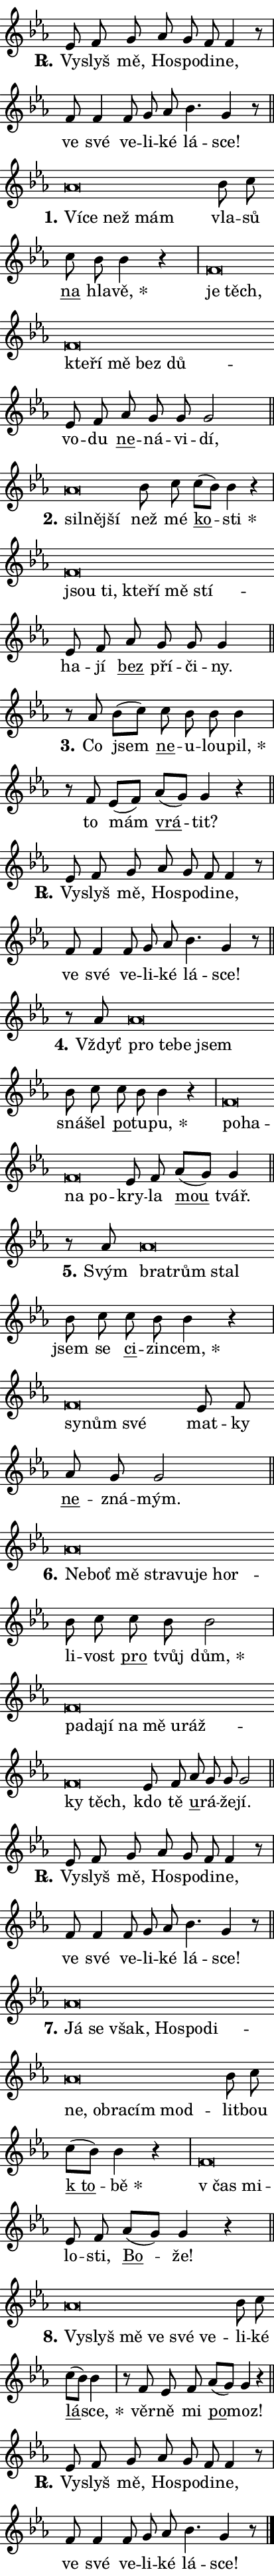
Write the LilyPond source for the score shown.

\version "2.22.1"
\header { tagline = "" }
\paper {
  indent = 0\cm
  top-margin = 0\cm
  right-margin = 0\cm
  bottom-margin = 0\cm
  left-margin = 0\cm
  paper-width = 7\cm
  page-breaking = #ly:one-page-breaking
  system-system-spacing.basic-distance = #11
  score-system-spacing.basic-distance = #11
  ragged-last = ##f
}


%% Author: Thomas Morley
%% https://lists.gnu.org/archive/html/lilypond-user/2020-05/msg00002.html
#(define (line-position grob)
"Returns position of @var[grob} in current system:
   @code{'start}, if at first time-step
   @code{'end}, if at last time-step
   @code{'middle} otherwise
"
  (let* ((col (ly:item-get-column grob))
         (ln (ly:grob-object col 'left-neighbor))
         (rn (ly:grob-object col 'right-neighbor))
         (col-to-check-left (if (ly:grob? ln) ln col))
         (col-to-check-right (if (ly:grob? rn) rn col))
         (break-dir-left
           (and
             (ly:grob-property col-to-check-left 'non-musical #f)
             (ly:item-break-dir col-to-check-left)))
         (break-dir-right
           (and
             (ly:grob-property col-to-check-right 'non-musical #f)
             (ly:item-break-dir col-to-check-right))))
        (cond ((eqv? 1 break-dir-left) 'start)
              ((eqv? -1 break-dir-right) 'end)
              (else 'middle))))

#(define (tranparent-at-line-position vctor)
  (lambda (grob)
  "Relying on @code{line-position} select the relevant enry from @var{vctor}.
Used to determine transparency,"
    (case (line-position grob)
      ((end) (not (vector-ref vctor 0)))
      ((middle) (not (vector-ref vctor 1)))
      ((start) (not (vector-ref vctor 2))))))

noteHeadBreakVisibility =
#(define-music-function (break-visibility)(vector?)
"Makes @code{NoteHead}s transparent relying on @var{break-visibility}"
#{
  \override NoteHead.transparent =
    #(tranparent-at-line-position break-visibility)
#})

#(define delete-ledgers-for-transparent-note-heads
  (lambda (grob)
    "Reads whether a @code{NoteHead} is transparent.
If so this @code{NoteHead} is removed from @code{'note-heads} from
@var{grob}, which is supposed to be @code{LedgerLineSpanner}.
As a result ledgers are not printed for this @code{NoteHead}"
    (let* ((nhds-array (ly:grob-object grob 'note-heads))
           (nhds-list
             (if (ly:grob-array? nhds-array)
                 (ly:grob-array->list nhds-array)
                 '()))
           ;; Relies on the transparent-property being done before
           ;; Staff.LedgerLineSpanner.after-line-breaking is executed.
           ;; This is fragile ...
           (to-keep
             (remove
               (lambda (nhd)
                 (ly:grob-property nhd 'transparent #f))
               nhds-list)))
      ;; TODO find a better method to iterate over grob-arrays, similiar
      ;; to filter/remove etc for lists
      ;; For now rebuilt from scratch
      (set! (ly:grob-object grob 'note-heads)  '())
      (for-each
        (lambda (nhd)
          (ly:pointer-group-interface::add-grob grob 'note-heads nhd))
        to-keep))))

hideNotes = {
  \noteHeadBreakVisibility #begin-of-line-visible
}
unHideNotes = {
  \noteHeadBreakVisibility #all-visible
}

% work-around for resetting accidentals
% https://lilypond.org/doc/v2.23/Documentation/notation/displaying-rhythms#unmetered-music
cadenzaMeasure = {
  \cadenzaOff
  \partial 1024 s1024
  \cadenzaOn
}

#(define-markup-command (accent layout props text) (markup?)
  "Underline accented syllable"
  (interpret-markup layout props
    #{\markup \override #'(offset . 4.3) \underline { #text }#}))

responsum = \markup \concat {
  "R" \hspace #-1.05 \path #0.1 #'((moveto 0 0.07) (lineto 0.9 0.8)) \hspace #0.05 "."
}

\layout {
    \context {
        \Staff
        \remove "Time_signature_engraver"
        \override LedgerLineSpanner.after-line-breaking = #delete-ledgers-for-transparent-note-heads
    }
    \context {
        \Voice {
            \override NoteHead.output-attributes = #'((class . "notehead"))
            \override Hairpin.height = #0.55
        }
    }
    \context {
        \Lyrics {
            \override StanzaNumber.output-attributes = #'((class . "stanzanumber"))
            \override LyricSpace.minimum-distance = #0.9
            \override LyricText.font-name = #"TeX Gyre Schola"
            \override LyricText.font-size = 1
            \override StanzaNumber.font-name = #"TeX Gyre Schola Bold"
            \override StanzaNumber.font-size = 1
        }
    }
}

% magnetic-lyrics.ily
%
%   written by
%     Jean Abou Samra <jean@abou-samra.fr>
%     Werner Lemberg <wl@gnu.org>
%
%   adapted by
%     Jiri Hon <jiri.hon@gmail.com>
%
% Version 2022-Apr-15

% https://www.mail-archive.com/lilypond-user@gnu.org/msg149350.html

#(define (Left_hyphen_pointer_engraver context)
   "Collect syllable-hyphen-syllable occurrences in lyrics and store
them in properties.  This engraver only looks to the left.  For
example, if the lyrics input is @code{foo -- bar}, it does the
following.

@itemize @bullet
@item
Set the @code{text} property of the @code{LyricHyphen} grob between
@q{foo} and @q{bar} to @code{foo}.

@item
Set the @code{left-hyphen} property of the @code{LyricText} grob with
text @q{foo} to the @code{LyricHyphen} grob between @q{foo} and
@q{bar}.
@end itemize

Use this auxiliary engraver in combination with the
@code{lyric-@/text::@/apply-@/magnetic-@/offset!} hook."
   (let ((hyphen #f)
         (text #f))
     (make-engraver
      (acknowledgers
       ((lyric-syllable-interface engraver grob source-engraver)
        (set! text grob)))
      (end-acknowledgers
       ((lyric-hyphen-interface engraver grob source-engraver)
        ;(when (not (grob::has-interface grob 'lyric-space-interface))
          (set! hyphen grob)));)
      ((stop-translation-timestep engraver)
       (when (and text hyphen)
         (ly:grob-set-object! text 'left-hyphen hyphen))
       (set! text #f)
       (set! hyphen #f)))))

#(define (lyric-text::apply-magnetic-offset! grob)
   "If the space between two syllables is less than the value in
property @code{LyricText@/.details@/.squash-threshold}, move the right
syllable to the left so that it gets concatenated with the left
syllable.

Use this function as a hook for
@code{LyricText@/.after-@/line-@/breaking} if the
@code{Left_@/hyphen_@/pointer_@/engraver} is active."
   (let ((hyphen (ly:grob-object grob 'left-hyphen #f)))
     (when hyphen
       (let ((left-text (ly:spanner-bound hyphen LEFT)))
         (when (grob::has-interface left-text 'lyric-syllable-interface)
           (let* ((common (ly:grob-common-refpoint grob left-text X))
                  (this-x-ext (ly:grob-extent grob common X))
                  (left-x-ext
                   (begin
                     ;; Trigger magnetism for left-text.
                     (ly:grob-property left-text 'after-line-breaking)
                     (ly:grob-extent left-text common X)))
                  ;; `delta` is the gap width between two syllables.
                  (delta (- (interval-start this-x-ext)
                            (interval-end left-x-ext)))
                  (details (ly:grob-property grob 'details))
                  (threshold (assoc-get 'squash-threshold details 0.2)))
             (when (< delta threshold)
               (let* (;; We have to manipulate the input text so that
                      ;; ligatures crossing syllable boundaries are not
                      ;; disabled.  For languages based on the Latin
                      ;; script this is essentially a beautification.
                      ;; However, for non-Western scripts it can be a
                      ;; necessity.
                      (lt (ly:grob-property left-text 'text))
                      (rt (ly:grob-property grob 'text))
                      (is-space (grob::has-interface hyphen 'lyric-space-interface))
                      (space (if is-space " " ""))
                      (space-markup (grob-interpret-markup grob " "))
                      (space-size (interval-length (ly:stencil-extent space-markup X)))
                      (extra-delta (if is-space space-size 0))
                      ;; Append new syllable.
                      (ltrt-space (if (and (string? lt) (string? rt))
                                (string-append lt space rt)
                                (make-concat-markup (list lt space rt))))
                      ;; Right-align `ltrt` to the right side.
                      (ltrt-space-markup (grob-interpret-markup
                               grob
                               (make-translate-markup
                                (cons (interval-length this-x-ext) 0)
                                (make-right-align-markup ltrt-space)))))
                 (begin
                   ;; Don't print `left-text`.
                   (ly:grob-set-property! left-text 'stencil #f)
                   ;; Set text and stencil (which holds all collected
                   ;; syllables so far) and shift it to the left.
                   (ly:grob-set-property! grob 'text ltrt-space)
                   (ly:grob-set-property! grob 'stencil ltrt-space-markup)
                   (ly:grob-translate-axis! grob (- (- delta extra-delta)) X))))))))))


#(define (lyric-hyphen::displace-bounds-first grob)
   ;; Make very sure this callback isn't triggered too early.
   (let ((left (ly:spanner-bound grob LEFT))
         (right (ly:spanner-bound grob RIGHT)))
     (ly:grob-property left 'after-line-breaking)
     (ly:grob-property right 'after-line-breaking)
     (ly:lyric-hyphen::print grob)))

squashThreshold = #0.4

\layout {
  \context {
    \Lyrics
    \consists #Left_hyphen_pointer_engraver
    \override LyricText.after-line-breaking =
      #lyric-text::apply-magnetic-offset!
    \override LyricHyphen.stencil = #lyric-hyphen::displace-bounds-first
    \override LyricText.details.squash-threshold = \squashThreshold
    \override LyricHyphen.minimum-distance = 0
    \override LyricHyphen.minimum-length = \squashThreshold
  }
}

squash = \override LyricText.details.squash-threshold = 9999
unSquash = \override LyricText.details.squash-threshold = \squashThreshold

left = \override LyricText.self-alignment-X = #LEFT
unLeft = \revert LyricText.self-alignment-X

starOffset = #(lambda (grob) 
                (let ((x_offset (ly:self-alignment-interface::aligned-on-x-parent grob)))
                  (if (= x_offset 0) 0 (+ x_offset 1.2))))

star = #(define-music-function (syllable)(string?)
"Append star separator at the end of a syllable"
#{
  \once \override LyricText.X-offset = #starOffset
  \lyricmode { \markup {
    #syllable
    \override #'((font-name . "TeX Gyre Schola Bold")) \hspace #0.2 \lower #0.65 \larger "*"
  } }
#})

starAccent = #(define-music-function (syllable)(string?)
"Append star separator at the end of a syllable and make accent"
#{
  \once \override LyricText.X-offset = #starOffset
  \lyricmode { \markup {
    \accent #syllable
    \override #'((font-name . "TeX Gyre Schola Bold")) \hspace #0.2 \lower #0.65 \larger "*"
  } }
#})

breath = #(define-music-function (syllable)(string?)
"Append breathing indicator at the end of a syllable"
#{
  \lyricmode { \markup { #syllable "+" } }
#})

optionalBreath = #(define-music-function (syllable)(string?)
"Append optional breathing indicator at the end of a syllable"
#{
  \lyricmode { \markup { #syllable "(+)" } }
#})


\score {
    <<
        \new Voice = "melody" { \cadenzaOn \key es \major \relative { es'8 f g as g f f4 r8 \cadenzaMeasure \bar "|" f f4 \bar "" f8 g as \bar "" bes4. g4 r8 \cadenzaMeasure \bar "||" \break }
\relative { as'\breve*1/16 \hideNotes \breve*1/16 \bar "" \breve*1/16 \breve*1/16 \bar "" \unHideNotes bes8 c \bar "" c bes bes4 r \cadenzaMeasure \bar "|" f\breve*1/16 \hideNotes \breve*1/16 \bar "" \breve*1/16 \bar "" \breve*1/16 \bar "" \breve*1/16 \bar "" \breve*1/16 \breve*1/16 \bar "" \unHideNotes es8 f \bar "" as g g g2 \cadenzaMeasure \bar "||" \break }
\relative { as'\breve*1/16 \hideNotes \breve*1/16 \breve*1/16 \bar "" \unHideNotes bes8 c \bar "" c[( bes)] bes4 r \cadenzaMeasure \bar "|" f\breve*1/16 \hideNotes \breve*1/16 \bar "" \breve*1/16 \bar "" \breve*1/16 \bar "" \breve*1/16 \breve*1/16 \bar "" \unHideNotes es8 f \bar "" as g g g4 \cadenzaMeasure \bar "||" \break }
\relative { r8 as' bes8[( c)] \bar "" c bes bes bes4 \cadenzaMeasure \bar "|" r8 f es8[( f)] \bar "" as[( g)] g4 r \cadenzaMeasure \bar "||" \break }
\relative { es'8 f g as g f f4 r8 \cadenzaMeasure \bar "|" f f4 \bar "" f8 g as \bar "" bes4. g4 r8 \cadenzaMeasure \bar "||" \break }
\relative { r8 as'8 as\breve*1/16 \hideNotes \breve*1/16 \bar "" \breve*1/16 \breve*1/16 \bar "" \unHideNotes bes8 c \bar "" c bes bes4 r \cadenzaMeasure \bar "|" f\breve*1/16 \hideNotes \breve*1/16 \bar "" \breve*1/16 \breve*1/16 \bar "" \unHideNotes es8 f \bar "" as[( g)] g4 \cadenzaMeasure \bar "||" \break }
\relative { r8 as'8 as\breve*1/16 \hideNotes \breve*1/16 \breve*1/16 \bar "" \unHideNotes bes8 c \bar "" c bes bes4 r \cadenzaMeasure \bar "|" f\breve*1/16 \hideNotes \breve*1/16 \breve*1/16 \bar "" \unHideNotes es8 f \bar "" as g g2 \cadenzaMeasure \bar "||" \break }
\relative { as'\breve*1/16 \hideNotes \breve*1/16 \bar "" \breve*1/16 \bar "" \breve*1/16 \bar "" \breve*1/16 \bar "" \breve*1/16 \breve*1/16 \bar "" \unHideNotes bes8 c \bar "" c bes bes2 \cadenzaMeasure \bar "|" f\breve*1/16 \hideNotes \breve*1/16 \bar "" \breve*1/16 \bar "" \breve*1/16 \bar "" \breve*1/16 \bar "" \breve*1/16 \bar "" \breve*1/16 \bar "" \breve*1/16 \breve*1/16 \bar "" \unHideNotes es8 f \bar "" as g g g2 \cadenzaMeasure \bar "||" \break }
\relative { es'8 f g as g f f4 r8 \cadenzaMeasure \bar "|" f f4 \bar "" f8 g as \bar "" bes4. g4 r8 \cadenzaMeasure \bar "||" \break }
\relative { as'\breve*1/16 \hideNotes \breve*1/16 \bar "" \breve*1/16 \bar "" \breve*1/16 \bar "" \breve*1/16 \bar "" \breve*1/16 \bar "" \breve*1/16 \bar "" \breve*1/16 \bar "" \breve*1/16 \bar "" \breve*1/16 \breve*1/16 \bar "" \unHideNotes bes8 c \bar "" c[( bes)] bes4 r \cadenzaMeasure \bar "|" f\breve*1/16 \hideNotes \breve*1/16 \bar "" \unHideNotes es8 f \bar "" as[( g)] g4 r \cadenzaMeasure \bar "||" \break }
\relative { as'\breve*1/16 \hideNotes \breve*1/16 \bar "" \breve*1/16 \bar "" \breve*1/16 \bar "" \breve*1/16 \breve*1/16 \bar "" \unHideNotes bes8 c \bar "" c[( bes)] bes4 \cadenzaMeasure \bar "|" r8 f es8 f \bar "" as[( g)] g4 r \cadenzaMeasure \bar "||" \break }
\relative { es'8 f g as g f f4 r8 \cadenzaMeasure \bar "|" f f4 \bar "" f8 g as \bar "" bes4. g4 r8 \cadenzaMeasure \bar "||" \break } \bar "|." }
        \new Lyrics \lyricsto "melody" { \lyricmode { \set stanza = \responsum
Vy -- slyš mě, Ho -- spo -- di -- ne, ve své ve -- li -- ké lá -- sce!
\set stanza = "1."
\left Ví -- \squash ce než mám \unLeft \unSquash vla -- sů \markup \accent na hla -- \star vě, \left je \squash těch, kte -- ří mě bez dů -- \unLeft \unSquash vo -- du \markup \accent ne -- ná -- vi -- dí,
\set stanza = "2."
\left sil -- \squash něj -- ší \unLeft \unSquash než mé \markup \accent ko -- \star sti \left jsou \squash ti, kte -- ří mě stí -- \unLeft \unSquash ha -- jí \markup \accent bez pří -- či -- ny.
\set stanza = "3."
Co jsem \markup \accent ne -- u -- lou -- \star pil, to mám \markup \accent vrá -- tit?
\set stanza = \responsum
Vy -- slyš mě, Ho -- spo -- di -- ne, ve své ve -- li -- ké lá -- sce!
\set stanza = "4."
Vždyť \left pro \squash te -- be jsem \unLeft \unSquash sná -- šel \markup \accent po -- tu -- \star pu, \left po -- \squash ha -- na po -- \unLeft \unSquash kry -- la \markup \accent mou tvář.
\set stanza = "5."
Svým \left bra -- \squash trům stal \unLeft \unSquash jsem se \markup \accent ci -- zin -- \star cem, \left sy -- \squash nům své \unLeft \unSquash mat -- ky \markup \accent ne -- zná -- mým.
\set stanza = "6."
\left Ne -- \squash boť mě stra -- vu -- je hor -- \unLeft \unSquash li -- vost \markup \accent pro tvůj \star dům, \left pa -- \squash da -- jí na mě u -- ráž -- ky těch, \unLeft \unSquash kdo tě \markup \accent u -- rá -- že -- jí.
\set stanza = \responsum
Vy -- slyš mě, Ho -- spo -- di -- ne, ve své ve -- li -- ké lá -- sce!
\set stanza = "7."
\left Já \squash se však, Ho -- spo -- di -- ne, o -- bra -- cím mod -- \unLeft \unSquash lit -- bou \markup \accent "k to" -- \star bě \left "v čas" \squash mi -- \unLeft \unSquash lo -- sti, \markup \accent Bo -- že!
\set stanza = "8."
\left Vy -- \squash slyš mě ve své ve -- \unLeft \unSquash li -- ké \markup \accent lá -- \star sce, věr -- ně mi \markup \accent po -- moz!
\set stanza = \responsum
Vy -- slyš mě, Ho -- spo -- di -- ne, ve své ve -- li -- ké lá -- sce! } }
    >>
    \layout {}
}
